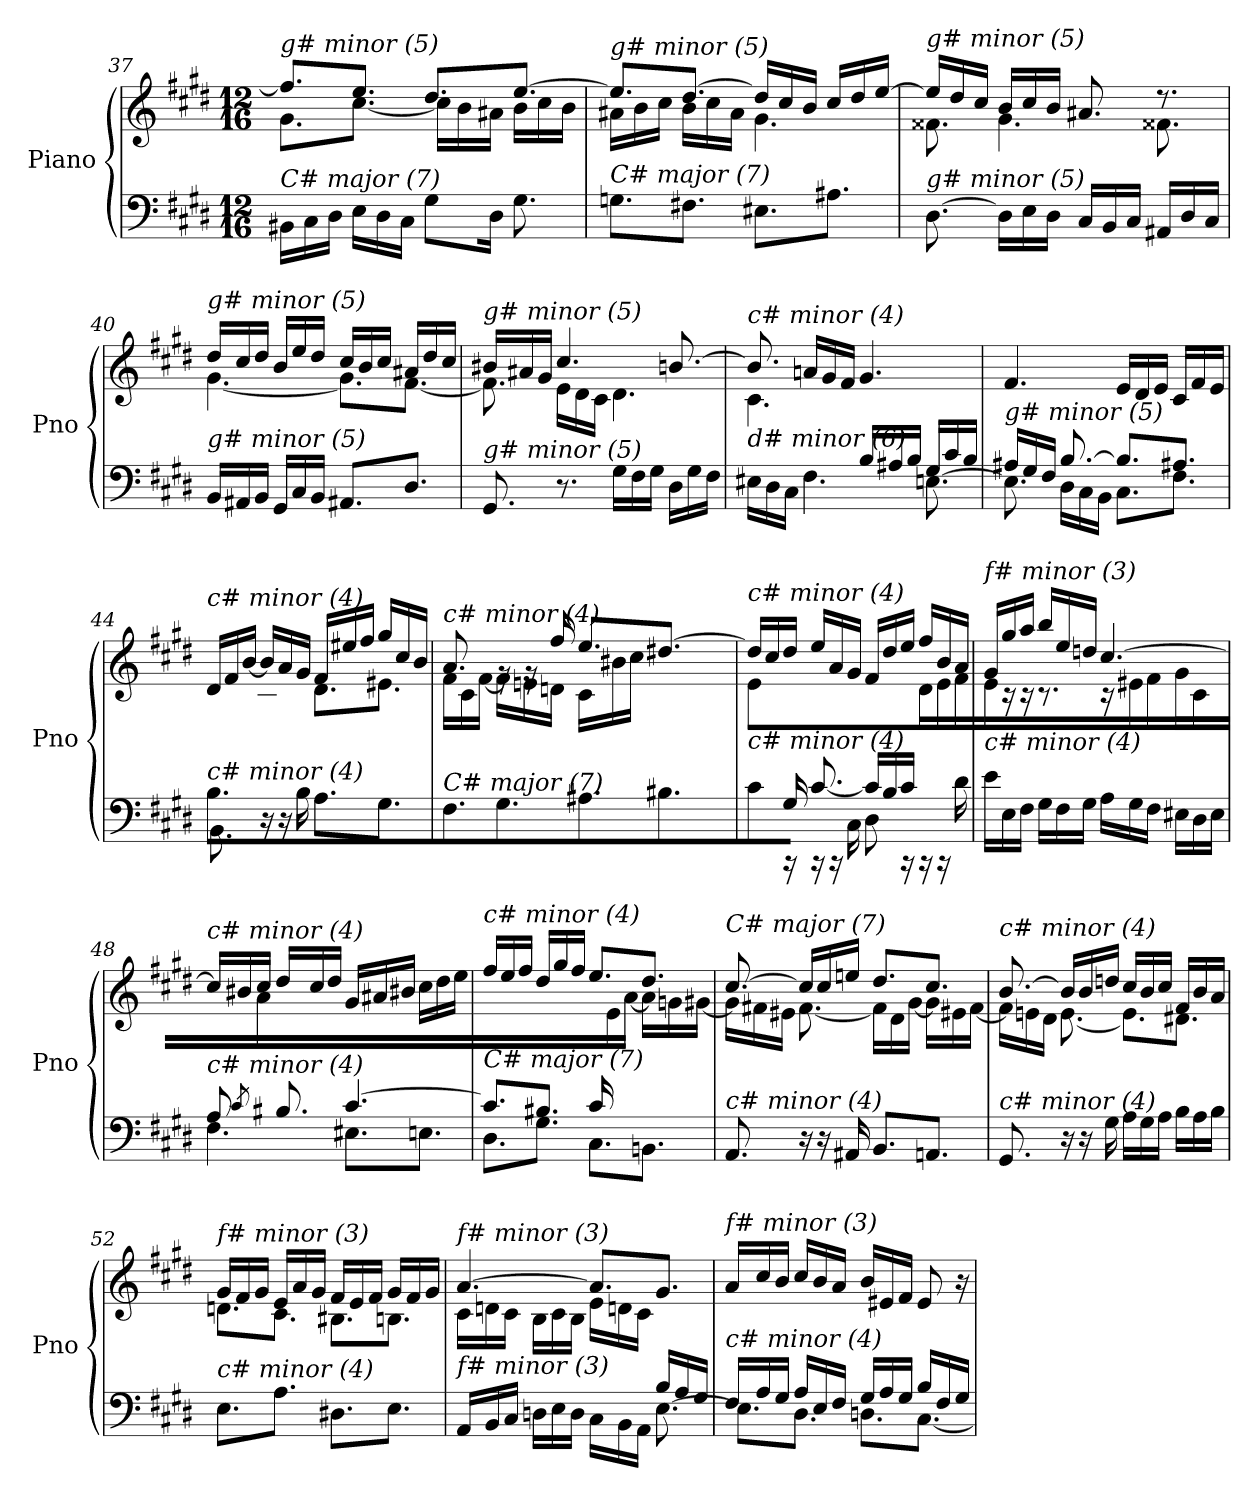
**kern	**kern
*part1	*part1
*staff2	*staff1
*I"Piano	*
*I'Pno	*
!!LO:LB:g=z
*clefF4	*clefG2
*k[f#c#g#d#]	*k[f#c#g#d#]
*M12/16	*M12/16
=37	=37
*	*^
!	!LO:TX:i:t=g# minor (5)	!
!LO:TX:i:t=C# major (7)	!	!
16BB#X\LL	8.ff#/L]	8.g#\L
16C#\	.	.
16D#\JJ	.	.
16E\LL	8.ee/J	[8.cc#\J
16D#\	.	.
16C#\JJ	.	.
8G#\L	8.dd#/L	16cc#\LL]
.	.	16b\
16D#\Jk	.	16a#X\JJ
8.G#\	[8.ee/J	16b\LL
.	.	16cc#\
.	.	16b\JJ
=38	=38	=38
!	!LO:TX:i:t=g# minor (5)	!
!LO:TX:i:t=C# major (7)	!	!
8.Gni\L	8.ee/L]	16a#X\LL
.	.	16b\
.	.	16cc#\JJ
8.F#X\J	[8.dd#/J	16b\LL
.	.	16cc#\
.	.	16a#\JJ
8.E#X\L	16dd#/LL]	4.g#\
.	16cc#/	.
.	16b/JJ	.
8.A#X\J	16cc#/LL	.
.	16dd#/	.
.	[16ee/JJ	.
=39	=39	=39
!	!LO:TX:i:t=g# minor (5)	!
!LO:TX:i:t=g# minor (5)	!	!
[8.D#\	16ee/LL]	8.f##X\
.	16dd#/	.
.	16cc#/JJ	.
16D#\LL]	16b/LL	4.g#\
16E\	16cc#/	.
16D#\JJ	16b/JJ	.
16C#/LL	8.a#X/	.
16BB/	.	.
16C#/JJ	.	.
16AA#X/LL	8.r	8.f##X\
16D#/	.	.
16C#/JJ	.	.
!!LO:LB:g=z	!!
=40	=40	=40
!	!LO:TX:i:t=g# minor (5)	!
!LO:TX:i:t=g# minor (5)	!	!
16BB/LL	16dd#/LL	[4.g#\
16AA#X/	16cc#/	.
16BB/JJ	16dd#/JJ	.
16GG#/LL	16b/LL	.
16C#/	16ee/	.
16BB/JJ	16dd#/JJ	.
8.AA#X/L	16cc#/LL	8.g#\L]
.	16b/	.
.	16cc#/JJ	.
8.D#/J	16a#X/LL	[8.f#\J
.	16dd#/	.
.	16cc#/JJ	.
=41	=41	=41
!	!LO:TX:i:t=g# minor (5)	!
!LO:TX:i:t=g# minor (5)	!	!
8.GG#/	16b#X/LL	8.f#\]
.	16a#X/	.
.	16g#/JJ	.
8.r	4.cc#/	16e\LL
.	.	16d#\
.	.	16c#\JJ
16G#\LL	.	4.d#\
16F#\	.	.
16G#\JJ	.	.
16D#\LL	[8.bn/	.
16G#\	.	.
16F#\JJ	.	.
=42	=42	=42
*^	*	*^
*	*^	*	*	*
!	!	!	!LO:TX:i:t=c# minor (4)	!	!
!LO:TX:i:t=d# minor (6)	!	!	!	!	!
4.ryy	16E#X\LL	8.ryy	8.b/]	4.c#\	8.ryy
.	16D#\	.	.	.	.
.	16C#\JJ	.	.	.	.
.	8.ryy	4.F#\	16an/LL	.	2ryy
.	.	.	16g#/	.	.
.	.	.	16f#/JJ	.	.
4.ryy	16B/LL	.	4.g#/	4.ryy	.
.	16A#X/	.	.	.	.
.	16B/JJ	.	.	.	.
.	16G#/LL	[8.En\	.	.	.
.	16c#/	.	.	.	.
.	16B/JJ	.	.	.	16ryy
*	*v	*v	*	*	*
!!LO:LB:g=z
=43	=43	=43	=43	=43
!	!	!LO:TX:i:t=c# minor (4)	!	!
!LO:TX:i:t=g# minor (5)	!	!	!	!
*	*	*v	*v	*v
16A#X/LL	8.E\]	4.f#/
16G#/	.	.
16F#/JJ	.	.
[8.B/	16D#\LL	.
.	16C#\	.
.	16BB\JJ	.
8.B/L]	8.C#\L	16e/LL
.	.	16d#/
.	.	16e/JJ
8.A#X/J	8.F#\J	16c#/LL
.	.	16f#/
.	.	16e/JJ
=44	=44	=44
*	*	*^
!	!	!LO:TX:i:t=c# minor (4)	!
!LO:TX:i:t=c# minor (4)	!	!	!
8.B/L	8.BB\	16d#/LL	8.ryy
.	.	16f#/	.
.	.	[16b/JJ	.
2ryy	16r	16b/LL]	8.c#\J
.	16r	16a/	.
.	16B\	16g#/JJ	.
.	8.A\L	16f#/LL	8.d#\L
.	.	16ee#X/	.
.	.	16ff#/JJ	.
.	8.G#\J	16gg#/LL	8.e#X\J
.	.	16cc#/	.
16ryy	.	16b/JJ	.
*v	*v	*	*
=45	=45	=45
!	!LO:TX:i:t=c# minor (4)	!
!LO:TX:i:t=C# major (7)	!	!
8.F#\L	8.a/	16f#\LL
.	.	16c#\
.	.	[16f#\JJ
8.G#\J	16rg	16f#\LL]
.	16rg	16en\
.	16ff#/	16dn\JJ
8.A#X\L	8.ee/L	16c#\LL
.	.	16b#X\
.	.	16cc#\JJ
8.B#X\J	[8.dd#X/J	16dd#\LLyy
.	.	16g#\
.	.	16f#\JJ
!!LO:LB:g=z	!!
=46	=46	=46
*^	*	*
!	!	!LO:TX:i:t=c# minor (4)	!
!LO:TX:i:t=c# minor (4)	!	!	!
8c#\	8ryy	16dd#/LL]	8e\L
.	.	16cc#/	.
16rCC	16G#/Jk	16dd#/JJ	4..ryy
16rCC	[8.c#/	16ee/LL	.
16rCC	.	16a/	.
16C#\	.	16g#/JJ	.
8D#\	16c#/LL]	16f#/LL	.
.	16B/	16dd#/	.
16rCC	16c#/JJ	16ee/JJ	.
16rCC	8.ryy	16ff#/LL	16d#\LL
16rCC	.	16b/	16e\
16d#\	.	16a/JJ	16f#\JJ
=47	=47	=47	=47
!	!	!LO:TX:i:t=f# minor (3)	!
!LO:TX:i:t=c# minor (4)	!	!	!
2ryy	16e\LL	16g#/LL	16e\
.	16E\	16gg#/	16r
.	16F#\JJ	16aa/JJ	16r
.	16G#\LL	16bb/LL	8.r
.	16F#\	16ee/	.
.	16G#\JJ	16ddn/JJ	.
.	16A\LL	[4.cc#/	16r
.	16G#\	.	16e#X\LL
8.ryy	16F#\JJ	.	16f#\JJ
.	16E#X\LL	.	16g#\LL
.	16D#\	.	16c#\
16B/JJ	16E#\JJ	.	16ryy
=48	=48	=48	=48
*	*^	*	*^
!	!	!	!LO:TX:i:t=c# minor (4)	!	!
!LO:TX:i:t=c# minor (4)	!	!	!	!	!
8A/L	4.F#\	8.ryy	16cc#/LL]	8ryy	8.ryy
.	.	.	16b#X/	.	.
16ryy	.	.	16cc#/JJ	16a\Jk	.
8qc#/	.	.	.	.	.
8.B#X/	.	16c#!yy	16dd#/LL	2ryy	8.ryy
.	.	8B#!yy	16cc#/	.	.
.	.	.	16dd#/JJ	.	.
[4.c#/	8.E#X\L	4.ryy	16g#/LL	.	4.ryy
.	.	.	16a#X/	.	.
.	.	.	16b#X/JJ	.	.
.	8.En\J	.	16cc#\LL	.	.
.	.	.	16dd#\	.	.
.	.	.	16ee\JJ	16ryy	.
!!LO:LB:g=z	!!	!!
=49	=49	=49	=49	=49	=49
!	!	!	!LO:TX:i:t=c# minor (4)	!	!
!LO:TX:i:t=C# major (7)	!	!	!	!	!
4.ryy	8.c#/L]	8.D#\L	16ff#/LL	4.ryy	4.ryy
.	.	.	16ee/	.	.
.	.	.	16ff#/JJ	.	.
.	8.B#X/J	8.G#\J	16dd#/LL	.	.
.	.	.	16gg#/	.	.
.	.	.	16ff#/JJ	.	.
16c#/LL	8.C#\L	4.ryy	8.ee/L	16ryy	4.ryy
4ryy	.	.	.	16e\	.
.	.	.	.	[16a\JJ	.
.	8.BBn\J	.	8.dd#/J	16a\LL]	.
.	.	.	.	16gni\	.
16ryy	.	.	.	[16g#\JJ	.
*v	*v	*v	*	*	*
*	*	*v	*v
=50	=50	=50
!	!LO:TX:i:t=C# major (7)	!
!LO:TX:i:t=c# minor (4)	!	!
8.AA/	[8.cc#/	16g#\LL]
.	.	16f#X\
.	.	16e#X\JJ
16r	16cc#/LL]	[8.f#\
16r	16cc#/	.
16AA#X/	16een/JJ	.
8.BB/L	8.dd#/L	16f#\LL]
.	.	16d#\
.	.	[16g#\JJ
8.AAn/J	8.cc#/J	16g#\LL]
.	.	16e#X\
.	.	[16f#\JJ
=51	=51	=51
!	!LO:TX:i:t=c# minor (4)	!
!LO:TX:i:t=c# minor (4)	!	!
8.GG#/	[8.b/	16f#\LL]
.	.	16en\
.	.	16d#\JJ
16r	16b/LL]	[8.e\
16r	16b/	.
16G#\	16ddn/JJ	.
16A\LL	16cc#/LL	8.e\L]
16G#\	16b/	.
16A\JJ	16cc#/JJ	.
16B\LL	16f#/LL	8.d#X\J
16A\	16b/	.
16B\JJ	16a/JJ	.
!!LO:PB:g=z	!!
=52	=52	=52
!	!LO:TX:i:t=f# minor (3)	!
!LO:TX:i:t=c# minor (4)	!	!
8.E\L	16g#/LL	8.dn\L
.	16f#/	.
.	16g#/JJ	.
8.A\J	16e/LL	8.c#\J
.	16a/	.
.	16g#/JJ	.
8.D#X\L	16f#/LL	8.B#Xi\L
.	16e/	.
.	16f#/JJ	.
8.E\J	16g#/LL	8.B\J
.	16f#/	.
.	16g#/JJ	.
=53	=53	=53
*^	*	*^
*	*^	*	*	*
!	!	!	!LO:TX:i:t=f# minor (3)	!	!
!LO:TX:i:t=f# minor (3)	!	!	!	!	!
2ryy	16AA/LL	2ryy	[4.a/	16c#\LL	2ryy
.	16BB/	.	.	16dn\	.
.	16C#/JJ	.	.	16c#\JJ	.
.	16Dn\LL	.	.	16B\LL	.
.	16E\	.	.	16c#\	.
.	16D\JJ	.	.	16B\JJ	.
.	16C#\LL	.	8.a/L]	16e\LL	.
.	16BB\	.	.	16dn\	.
16ryy	16AA\JJ	16ryy	.	16c#\JJ	16ryy
8.ryy	16B/LL	[8.E\	8.g#/J	8.ryy	8.ryy
.	16A/	.	.	.	.
.	16G#/JJ	.	.	.	.
*	*v	*v	*	*	*
*	*	*v	*v	*v
=54	=54	=54
!	!	!LO:TX:i:t=f# minor (3)
!LO:TX:i:t=c# minor (4)	!	!
16F#/LL	8.E\L]	16a/LL
16A/	.	16cc#/
16G#/JJ	.	16b/JJ
16A/LL	8.D#\J	16cc#/LL
16E/	.	16b/
16F#/JJ	.	16a/JJ
16G#/LL	8.Dn\L	16b/LL
16A/	.	16e#X/
16G#/JJ	.	16f#/JJ
16B/LL	[8.C#\J	8e#/
16F#/	.	.
16G#/JJ	.	16r
*v	*v	*
=	=
*-	*-
